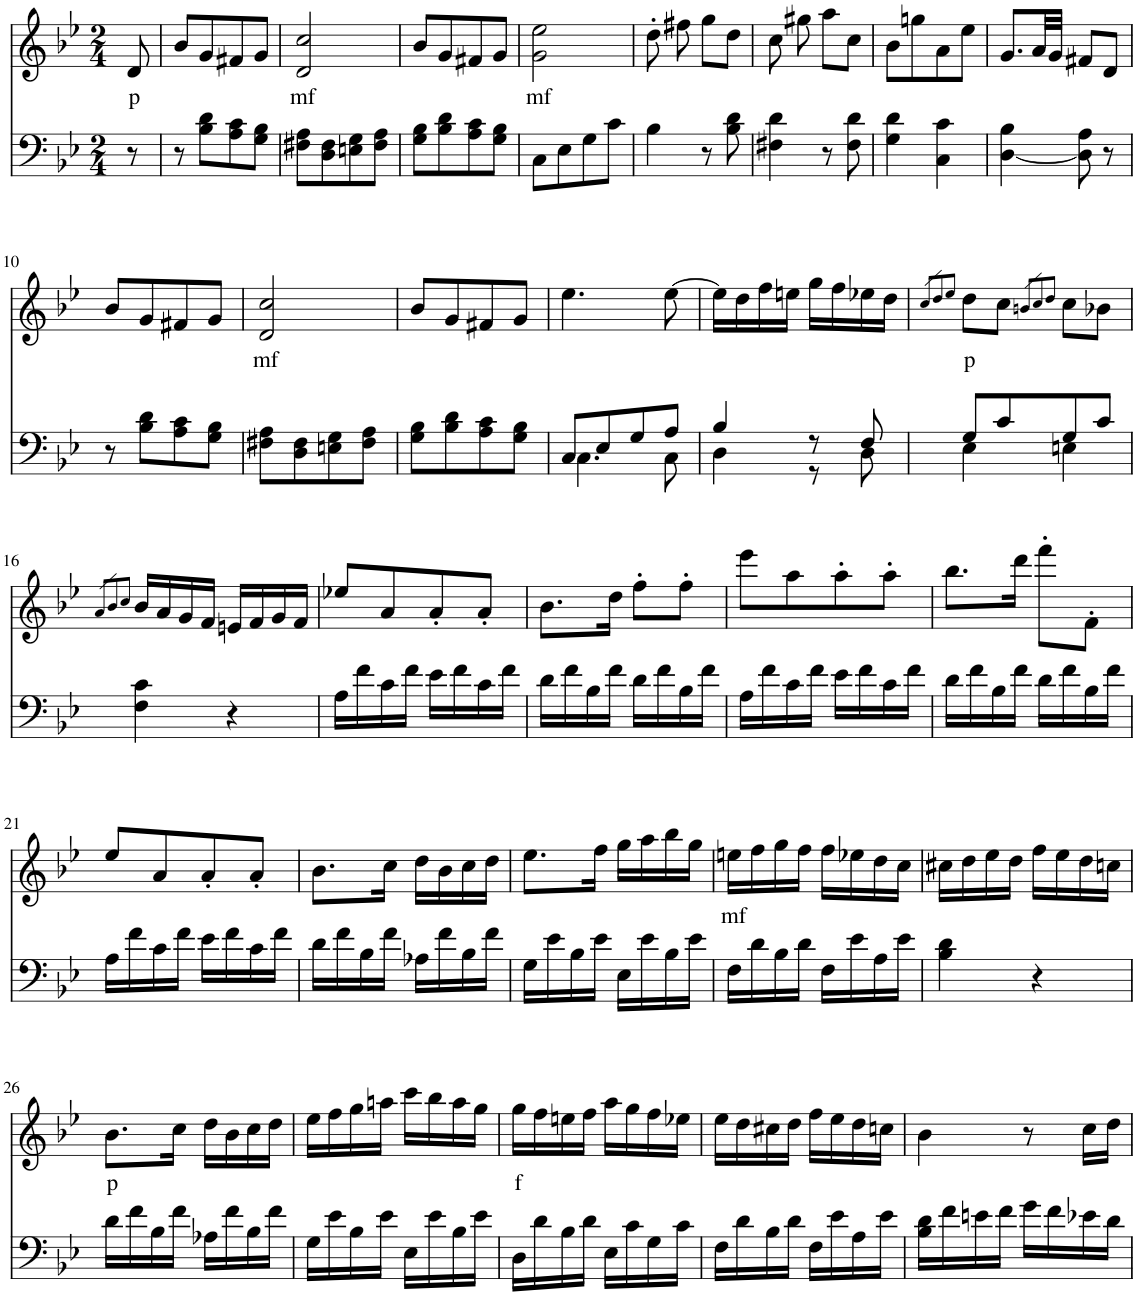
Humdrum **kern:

**kern	**kern	**text
*part2	*part1	*part1
*staff2	*staff1	*staff1
*I"Piano	*I"Piano	*
*I'Pno	*I'Pno	*
*clefF4	*clefG2	*
*k[b-e-]	*k[b-e-]	*
*g:	*g:	*
*M2/4	*M2/4	*
=1	=1	=1
!	!	!LO:LY:b
8r	8d/	p
=2	=2	=2
8r	8b-/L	.
8B-\ 8d\L	8g/	.
8A\ 8c\	8f#X/	.
8G\ 8B-\J	8g/J	.
=3	=3	=3
!	!	!LO:LY:b
8F#X\ 8A\L	2d/ 2cc/	mf
8D\ 8F#\	.	.
8En\ 8G\	.	.
8F#\ 8A\J	.	.
=4	=4	=4
8G\ 8B-\L	8b-/L	.
8B-\ 8d\	8g/	.
8A\ 8c\	8f#X/	.
8G\ 8B-\J	8g/J	.
=5	=5	=5
!	!	!LO:LY:b
8C\L	2g\ 2ee-\	mf
8E-\	.	.
8G\	.	.
8c\J	.	.
=6	=6	=6
4B-\	8dd'\	.
.	8ff#X\	.
8r	8gg\L	.
8B-\ 8d\	8dd\J	.
=7	=7	=7
4F#X\ 4d\	8cc\	.
.	8gg#X\	.
8r	8aa\L	.
8F#\ 8d\	8cc\J	.
=8	=8	=8
4G\ 4d\	8b-\L	.
.	8ggn\	.
4C\ 4c\	8a\	.
.	8ee-\J	.
=9	=9	=9
[4D\ 4B-\	8.g/L	.
.	32a/LL	.
.	32g/JJJ	.
8D\] 8A\	8f#X/L	.
8r	8d/J	.
!!LO:LB:g=z
=10	=10	=10
8r	8b-/L	.
8B-\ 8d\L	8g/	.
8A\ 8c\	8f#X/	.
8G\ 8B-\J	8g/J	.
=11	=11	=11
!	!	!LO:LY:b
8F#X\ 8A\L	2d/ 2cc/	mf
8D\ 8F#\	.	.
8En\ 8G\	.	.
8F#\ 8A\J	.	.
=12	=12	=12
8G\ 8B-\L	8b-/L	.
8B-\ 8d\	8g/	.
8A\ 8c\	8f#X/	.
8G\ 8B-\J	8g/J	.
=13	=13	=13
*^	*	*
8C/L	4.C\	4.ee-\	.
8E-/	.	.	.
8G/	.	.	.
8A/J	8C\	[8ee-\	.
=14	=14	=14	=14
4B-/	4D\	16ee-\LL]	.
.	.	16dd\	.
.	.	16ff\	.
.	.	16een\JJ	.
8r	8r	16gg\LL	.
.	.	16ff\	.
8F/	8D\	16ee-X\	.
.	.	16dd\JJ	.
=15	=15	=15	=15
.	.	8qcc/L	.
.	.	8qdd/	.
.	.	8qee-/J	.
!	!	!	!LO:LY:b
8G/L	4E-\	8dd\L	p
8c/	.	8cc\J	.
.	.	8qbn/L	.
.	.	8qcc/	.
.	.	8qdd/J	.
8G/	4En\	8cc\L	.
8c/J	.	8b-X\J	.
*v	*v	*	*
!!LO:LB:g=z
=16	=16	=16
.	8qa/L	.
.	8qb-/	.
.	8qcc/J	.
4F\ 4c\	16b-/LL	.
.	16a/	.
.	16g/	.
.	16f/JJ	.
4r	16en/LL	.
.	16f/	.
.	16g/	.
.	16f/JJ	.
=17	=17	=17
16A\LL	8ee-X/L	.
16f\	.	.
16c\	8a/	.
16f\JJ	.	.
16e-\LL	8a'/	.
16f\	.	.
16c\	8a'/J	.
16f\JJ	.	.
=18	=18	=18
16d\LL	8.b-\L	.
16f\	.	.
16B-\	.	.
16f\JJ	16dd\Jk	.
16d\LL	8ff'\L	.
16f\	.	.
16B-\	8ff'\J	.
16f\JJ	.	.
=19	=19	=19
16A\LL	8eee-\L	.
16f\	.	.
16c\	8aa\	.
16f\JJ	.	.
16e-\LL	8aa'\	.
16f\	.	.
16c\	8aa'\J	.
16f\JJ	.	.
=20	=20	=20
16d\LL	8.bb-\L	.
16f\	.	.
16B-\	.	.
16f\JJ	16ddd\Jk	.
16d\LL	8fff'\L	.
16f\	.	.
16B-\	8f'\J	.
16f\JJ	.	.
!!LO:LB:g=z
=21	=21	=21
16A\LL	8ee-/L	.
16f\	.	.
16c\	8a/	.
16f\JJ	.	.
16e-\LL	8a'/	.
16f\	.	.
16c\	8a'/J	.
16f\JJ	.	.
=22	=22	=22
16d\LL	8.b-\L	.
16f\	.	.
16B-\	.	.
16f\JJ	16cc\Jk	.
16A-X\LL	16dd\LL	.
16f\	16b-\	.
16B-\	16cc\	.
16f\JJ	16dd\JJ	.
=23	=23	=23
16G\LL	8.ee-\L	.
16e-\	.	.
16B-\	.	.
16e-\JJ	16ff\Jk	.
16E-\LL	16gg\LL	.
16e-\	16aa\	.
16B-\	16bb-\	.
16e-\JJ	16gg\JJ	.
=24	=24	=24
!	!	!LO:LY:b
16F\LL	16een\LL	mf
16d\	16ff\	.
16B-\	16gg\	.
16d\JJ	16ff\JJ	.
16F\LL	16ff\LL	.
16e-\	16ee-X\	.
16A\	16dd\	.
16e-\JJ	16cc\JJ	.
=25	=25	=25
4B-\ 4d\	16cc#X\LL	.
.	16dd\	.
.	16ee-\	.
.	16dd\JJ	.
4r	16ff\LL	.
.	16ee-\	.
.	16dd\	.
.	16ccn\JJ	.
!!LO:LB:g=z
=26	=26	=26
!	!	!LO:LY:b
16d\LL	8.b-\L	p
16f\	.	.
16B-\	.	.
16f\JJ	16cc\Jk	.
16A-X\LL	16dd\LL	.
16f\	16b-\	.
16B-\	16cc\	.
16f\JJ	16dd\JJ	.
=27	=27	=27
16G\LL	16ee-\LL	.
16e-\	16ff\	.
16B-\	16gg\	.
16e-\JJ	16aan\JJ	.
16E-\LL	16ccc\LL	.
16e-\	16bb-\	.
16B-\	16aa\	.
16e-\JJ	16gg\JJ	.
=28	=28	=28
!	!	!LO:LY:b
16D\LL	16gg\LL	f
16d\	16ff\	.
16B-\	16een\	.
16d\JJ	16ff\JJ	.
16E-\LL	16aa\LL	.
16c\	16gg\	.
16G\	16ff\	.
16c\JJ	16ee-X\JJ	.
=29	=29	=29
16F\LL	16ee-\LL	.
16d\	16dd\	.
16B-\	16cc#X\	.
16d\JJ	16dd\JJ	.
16F\LL	16ff\LL	.
16e-\	16ee-\	.
16A\	16dd\	.
16e-\JJ	16ccn\JJ	.
=30	=30	=30
16B-\ 16d\LL	4b-\	.
16f\	.	.
16en\	.	.
16f\JJ	.	.
16g\LL	8r	.
16f\	.	.
16e-X\	16cc\LL	.
16d\JJ	16dd\JJ	.
=	=	=
*-	*-	*-
